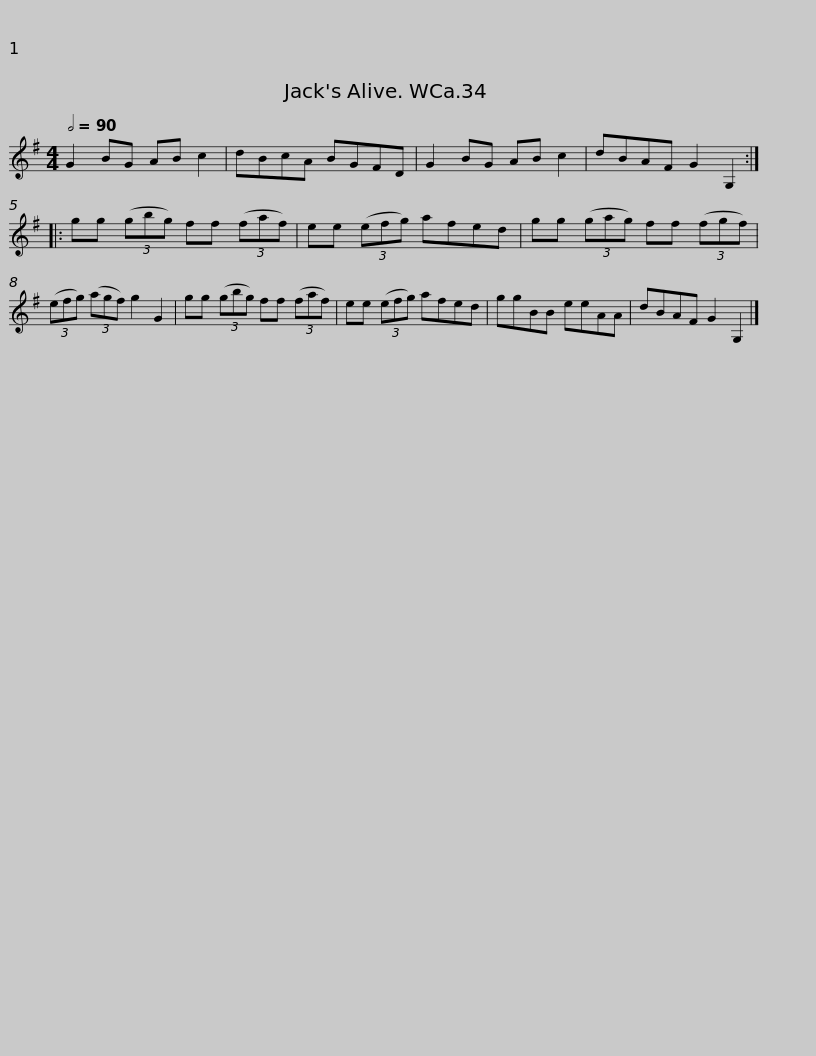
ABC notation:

X:1
L:1/8
Q:1/2=90
M:4/4
I:linebreak $
K:G
V:1 treble
V:1
 G2 BG AB c2 | dBcA BGFD | G2 BG AB c2 | dBAF G2 G,2 ::$ gg (3(gbg) ff (3(faf) | %5
 ee (3(efg) afed | gg (3(gag) ff (3(fgf) | (3(efg) (3(agf) g2 G2 |$ gg (3(gbg) ff (3(faf) | ee (3(efg) afed | %10
 ggBB eeAA | dBAF G2 G,2 |] %12
